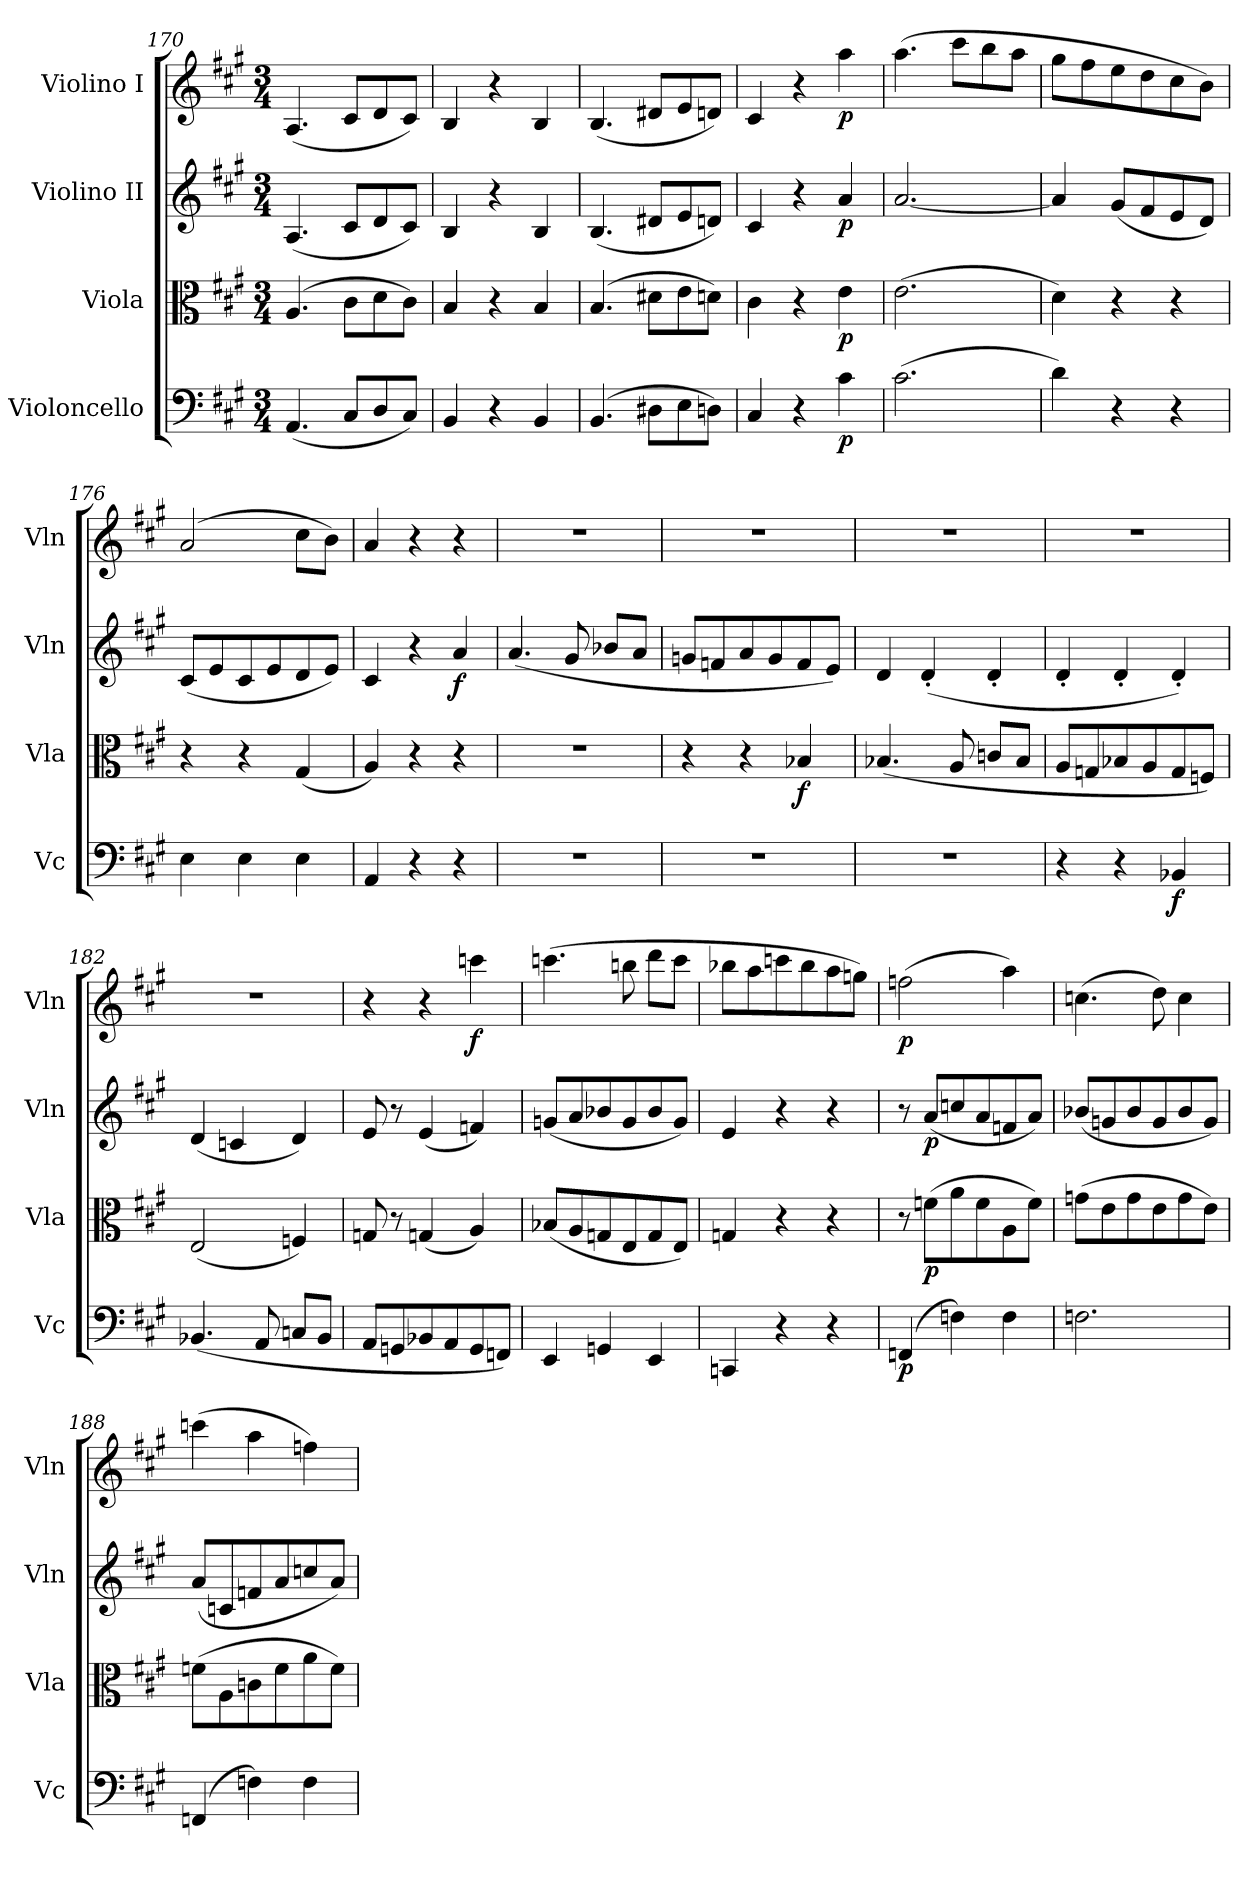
**kern	**dynam	**kern	**dynam	**kern	**dynam	**kern	**dynam
*part4	*part4	*part3	*part3	*part2	*part2	*part1	*part1
*staff4	*staff4	*staff3	*staff3	*staff2	*staff2	*staff1	*staff1
*I"Violoncello	*	*I"Viola	*	*I"Violino II	*	*I"Violino I	*
*I'Vc	*	*I'Vla	*	*I'Vln	*	*I'Vln	*
*clefF4	*	*clefC3	*	*clefG2	*	*clefG2	*
*k[f#c#g#]	*	*k[f#c#g#]	*	*k[f#c#g#]	*	*k[f#c#g#]	*
*A:	*	*A:	*	*A:	*	*A:	*
*M3/4	*	*M3/4	*	*M3/4	*	*M3/4	*
=170	=170	=170	=170	=170	=170	=170	=170
(4.AA	.	(4.A	.	(4.A	.	(4.A	.
8C#L	.	8c#L	.	8c#L	.	8c#L	.
8D	.	8d	.	8d	.	8d	.
8C#J)	.	8c#J)	.	8c#J)	.	8c#J)	.
=171	=171	=171	=171	=171	=171	=171	=171
4BB	.	4B	.	4B	.	4B	.
4r	.	4r	.	4r	.	4r	.
4BB	.	4B	.	4B	.	4B	.
=172	=172	=172	=172	=172	=172	=172	=172
(4.BB	.	(4.B	.	(4.B	.	(4.B	.
8D#XL	.	8d#XL	.	8d#XL	.	8d#XL	.
8E	.	8e	.	8e	.	8e	.
8DnJ)	.	8dnJ)	.	8dnJ)	.	8dnJ)	.
=173	=173	=173	=173	=173	=173	=173	=173
4C#	.	4c#	.	4c#	.	4c#	.
4r	.	4r	.	4r	.	4r	.
4c#	p	4e	p	4a	p	4aa	p
!!LO:LB:g=z
=174	=174	=174	=174	=174	=174	=174	=174
(2.c#	.	(2.e	.	[2.a	.	(4.aa	.
.	.	.	.	.	.	8ccc#L	.
.	.	.	.	.	.	8bb	.
.	.	.	.	.	.	8aaJ	.
=175	=175	=175	=175	=175	=175	=175	=175
4d)	.	4d)	.	4a]	.	8gg#L	.
.	.	.	.	.	.	8ff#	.
4r	.	4r	.	(8g#L	.	8ee	.
.	.	.	.	8f#	.	8dd	.
4r	.	4r	.	8e	.	8cc#	.
.	.	.	.	8dJ)	.	8bJ)	.
=176	=176	=176	=176	=176	=176	=176	=176
4E	.	4r	.	(8c#L	.	(2a	.
.	.	.	.	8e	.	.	.
4E	.	4r	.	8c#	.	.	.
.	.	.	.	8e	.	.	.
4E	.	(4G#	.	8d	.	8cc#L	.
.	.	.	.	8eJ)	.	8bJ)	.
=177	=177	=177	=177	=177	=177	=177	=177
4AA	.	4A)	.	4c#	.	4a	.
4r	.	4r	.	4r	.	4r	.
4r	.	4r	.	4a	f	4r	.
=178	=178	=178	=178	=178	=178	=178	=178
2.r	.	2.r	.	(4.a	.	2.r	.
.	.	.	.	8g#	.	.	.
.	.	.	.	8b-XL	.	.	.
.	.	.	.	8aJ	.	.	.
=179	=179	=179	=179	=179	=179	=179	=179
2.r	.	4r	.	8gnL	.	2.r	.
.	.	.	.	8fn	.	.	.
.	.	4r	.	8a	.	.	.
.	.	.	.	8g	.	.	.
.	.	4B-X	f	8f	.	.	.
.	.	.	.	8eJ)	.	.	.
=180	=180	=180	=180	=180	=180	=180	=180
2.r	.	(4.B-X	.	4d	.	2.r	.
.	.	.	.	(4d'	.	.	.
.	.	8A	.	.	.	.	.
.	.	8cnL	.	4d'	.	.	.
.	.	8B-J	.	.	.	.	.
=181	=181	=181	=181	=181	=181	=181	=181
4r	.	8AL	.	4d'	.	2.r	.
.	.	8Gn	.	.	.	.	.
4r	.	8B-X	.	4d'	.	.	.
.	.	8A	.	.	.	.	.
4BB-X	f	8G	.	4d')	.	.	.
.	.	8FnJ)	.	.	.	.	.
!!LO:PB:g=z
=182	=182	=182	=182	=182	=182	=182	=182
(4.BB-X	.	(2E	.	(4d	.	2.r	.
.	.	.	.	4cn	.	.	.
8AA	.	.	.	.	.	.	.
8CnL	.	4Fn)	.	4d)	.	.	.
8BB-J	.	.	.	.	.	.	.
=183	=183	=183	=183	=183	=183	=183	=183
8AAL	.	8Gn	.	8e	.	4r	.
8GGn	.	8r	.	8r	.	.	.
8BB-X	.	(4Gn	.	(4e	.	4r	.
8AA	.	.	.	.	.	.	.
8GG	.	4A)	.	4fn)	.	4cccn	f
8FFnJ)	.	.	.	.	.	.	.
=184	=184	=184	=184	=184	=184	=184	=184
4EE	.	(8B-XL	.	(8gnL	.	(4.cccn	.
.	.	8A	.	8a	.	.	.
4GGn	.	8Gn	.	8b-X	.	.	.
.	.	8E	.	8g	.	8bbn	.
4EE	.	8G	.	8b-	.	8dddL	.
.	.	8EJ)	.	8gJ)	.	8cccJ	.
=185	=185	=185	=185	=185	=185	=185	=185
4CCn	.	4Gn	.	4e	.	8bb-XL	.
.	.	.	.	.	.	8aa	.
4r	.	4r	.	4r	.	8cccn	.
.	.	.	.	.	.	8bb-	.
4r	.	4r	.	4r	.	8aa	.
.	.	.	.	.	.	8ggnJ)	.
=186	=186	=186	=186	=186	=186	=186	=186
(4FFn	p	8r	.	8r	.	(2ffn	p
.	.	(8fnL	p	(8aL	p	.	.
4Fn)	.	8a	.	8ccn	.	.	.
.	.	8f	.	8a	.	.	.
4F	.	8A	.	8fn	.	4aa)	.
.	.	8fJ)	.	8aJ)	.	.	.
=187	=187	=187	=187	=187	=187	=187	=187
2.Fn	.	(8gnL	.	(8b-XL	.	(4.ccn	.
.	.	8e	.	8gn	.	.	.
.	.	8g	.	8b-	.	.	.
.	.	8e	.	8g	.	8dd)	.
.	.	8g	.	8b-	.	4cc	.
.	.	8eJ)	.	8gJ)	.	.	.
=188	=188	=188	=188	=188	=188	=188	=188
(4FFn	.	(8fnL	.	(8aL	.	(4cccn	.
.	.	8A	.	8cn	.	.	.
4Fn)	.	8cn	.	8fn	.	4aa	.
.	.	8f	.	8a	.	.	.
4F	.	8a	.	8ccn	.	4ffn)	.
.	.	8fJ)	.	8aJ)	.	.	.
=	=	=	=	=	=	=	=
*-	*-	*-	*-	*-	*-	*-	*-
